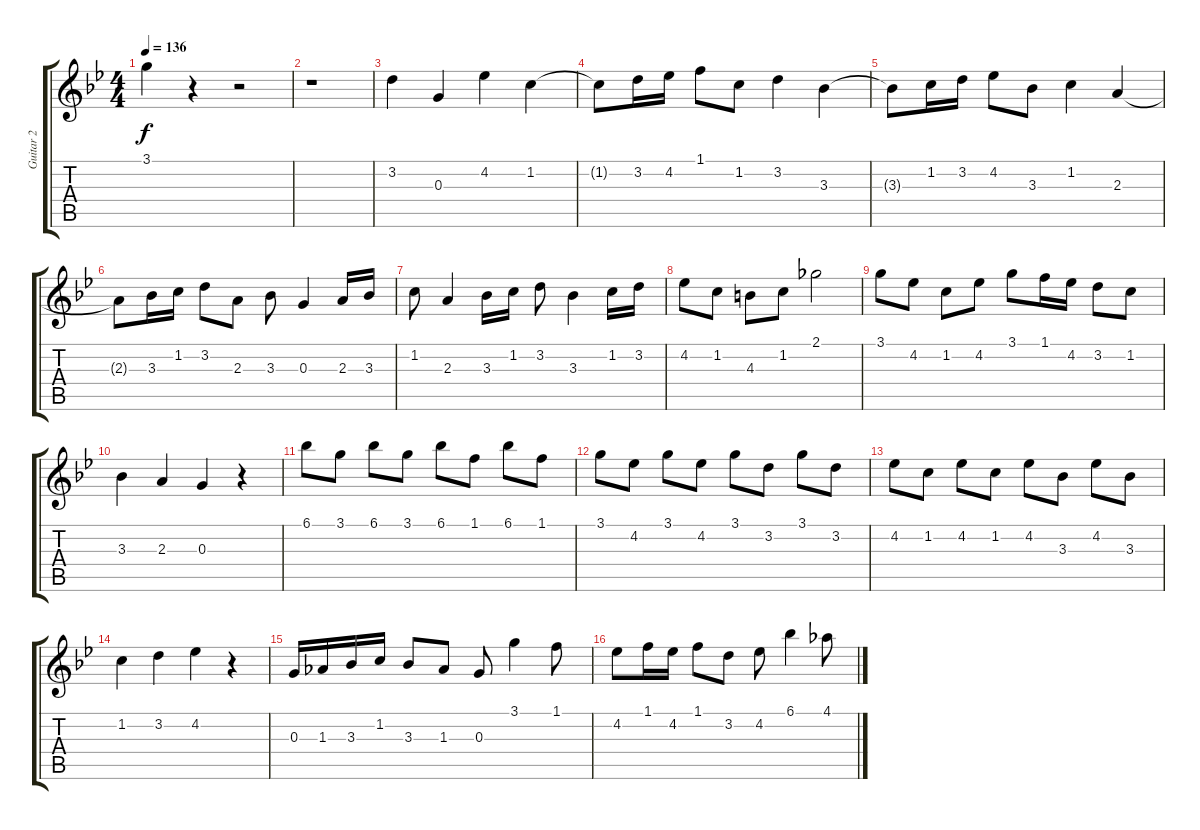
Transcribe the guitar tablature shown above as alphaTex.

\track ("Guitar 2" "Guitar 2") {instrument acousticguitarsteel}
\staff {score tabs}
\tuning (E4 B3 G3 D3 A2 E2) {hide}
\ts (4 4)
\tempo 136
\clef g2
\ks bb
3.1.4{dy f} r.4 r.2 |
r.1 |
3.2.4 0.3.4 4.2.4 1.2.4 |
1.2{t}.8 3.2.16 4.2.16 1.1.8 1.2.8 3.2.4 3.3.4 |
3.3{t}.8 1.2.16 3.2.16 4.2.8 3.3.8 1.2.4 2.3.4 |
2.3{t}.8 3.3.16 1.2.16 3.2.8 2.3.8 3.3.8 0.3.4 2.3.16 3.3.16 |
1.2.8 2.3.4 3.3.16 1.2.16 3.2.8 3.3.4 1.2.16 3.2.16 |
4.2.8 1.2.8 4.3.8 1.2.8 2.1.2 |
3.1.8 4.2.8 1.2.8 4.2.8 3.1.8 1.1.16 4.2.16 3.2.8 1.2.8 |
3.3.4 2.3.4 0.3.4 r.4 |
6.1.8 3.1.8 6.1.8 3.1.8 6.1.8 1.1.8 6.1.8 1.1.8 |
3.1.8 4.2.8 3.1.8 4.2.8 3.1.8 3.2.8 3.1.8 3.2.8 |
4.2.8 1.2.8 4.2.8 1.2.8 4.2.8 3.3.8 4.2.8 3.3.8 |
1.2.4 3.2.4 4.2.4 r.4 |
0.3.16 1.3.16 3.3.16 1.2.16 3.3.8 1.3.8 0.3.8 3.1.4 1.1.8 |
4.2.8 1.1.16 4.2.16 1.1.8 3.2.8 4.2.8 6.1.4 4.1.8
